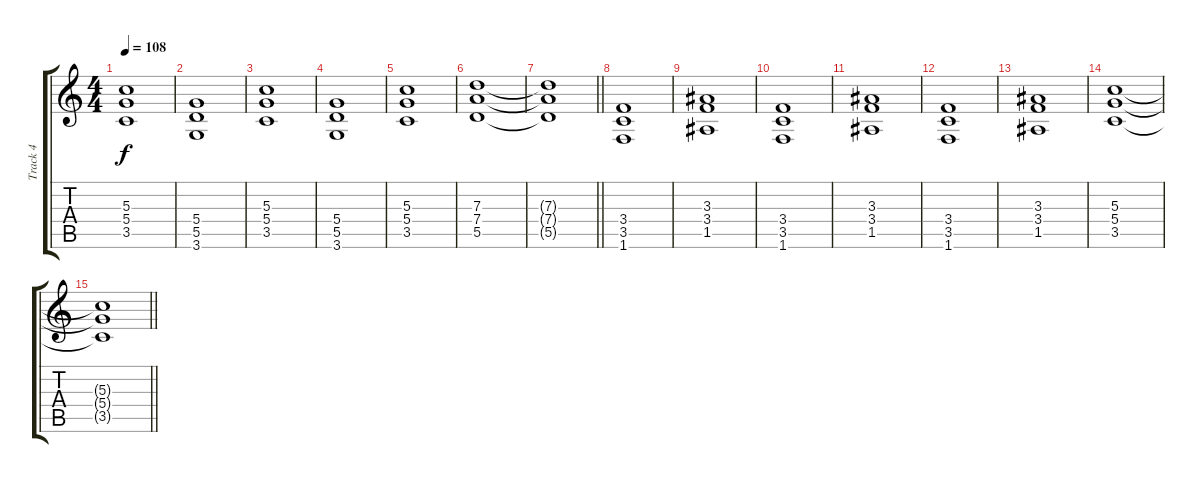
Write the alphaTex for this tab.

\track ("Track 4" "Track 4") {instrument distortionguitar}
\staff {score tabs}
\tuning (E4 B3 G3 D3 A2 E2) {hide}
\ts (4 4)
\tempo 108
\clef g2
\ks c
(5.3 5.4 3.5).1{dy f} |
(5.4 5.5 3.6).1 |
(5.3 5.4 3.5).1 |
(5.4 5.5 3.6).1 |
(5.3 5.4 3.5).1 |
(7.3 7.4 5.5).1 |
\barLineRight lightlight
(7.3{t} 7.4{t} 5.5{t}).1 |
(3.4 3.5 1.6).1 |
(3.3 3.4 1.5).1 |
(3.4 3.5 1.6).1 |
(3.3 3.4 1.5).1 |
(3.4 3.5 1.6).1 |
(3.3 3.4 1.5).1 |
(5.3 5.4 3.5).1 |
\barLineRight lightlight
(5.3{t} 5.4{t} 3.5{t}).1
